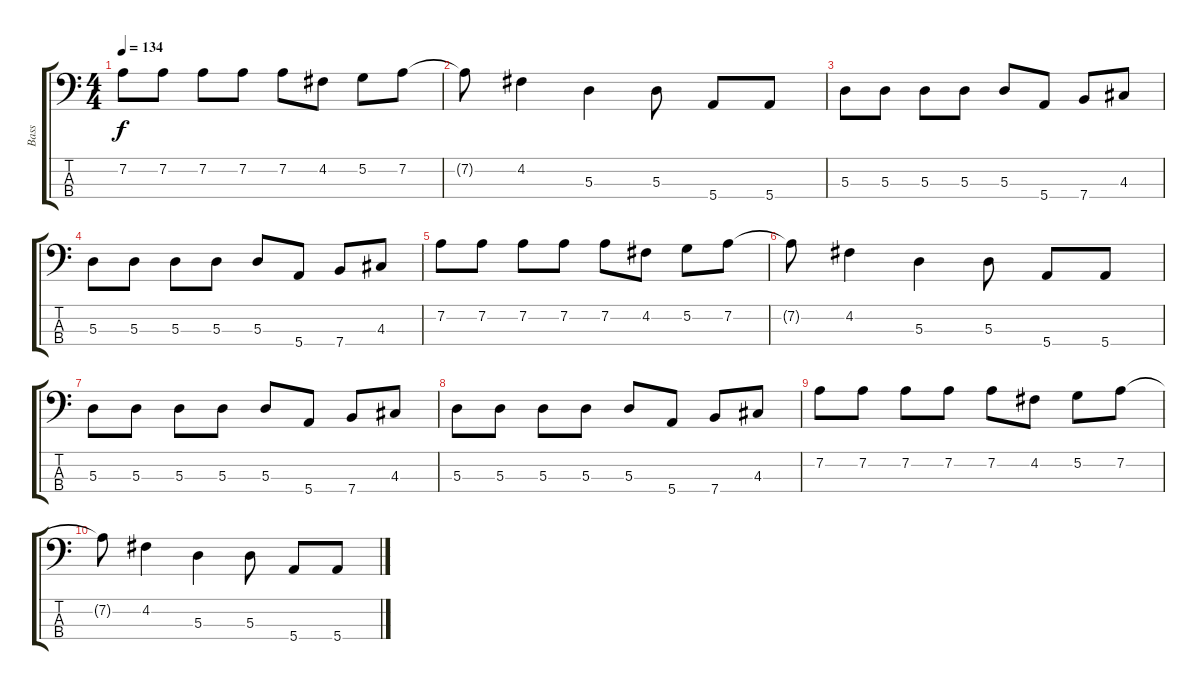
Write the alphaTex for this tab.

\track ("Bass" "Bass") {instrument electricbasspick}
\staff {score tabs}
\tuning (G2 D2 A1 E1) {hide}
\ts (4 4)
\tempo 134
\clef f4
\ks c
7.2.8{dy f} 7.2.8 7.2.8 7.2.8 7.2.8 4.2.8 5.2.8 7.2.8 |
7.2{t}.8 4.2.4 5.3.4 5.3.8 5.4.8 5.4.8 |
5.3.8{volume 8} 5.3.8 5.3.8 5.3.8 5.3.8 5.4.8 7.4.8 4.3.8 |
5.3.8 5.3.8 5.3.8 5.3.8 5.3.8 5.4.8 7.4.8 4.3.8 |
7.2.8 7.2.8 7.2.8 7.2.8 7.2.8 4.2.8 5.2.8 7.2.8 |
7.2{t}.8 4.2.4 5.3.4 5.3.8 5.4.8 5.4.8 |
5.3.8{volume 4} 5.3.8 5.3.8 5.3.8 5.3.8 5.4.8 7.4.8 4.3.8 |
5.3.8 5.3.8 5.3.8 5.3.8 5.3.8 5.4.8 7.4.8 4.3.8 |
7.2.8 7.2.8 7.2.8 7.2.8 7.2.8 4.2.8 5.2.8 7.2.8 |
7.2{t}.8 4.2.4 5.3.4 5.3.8 5.4.8 5.4.8
